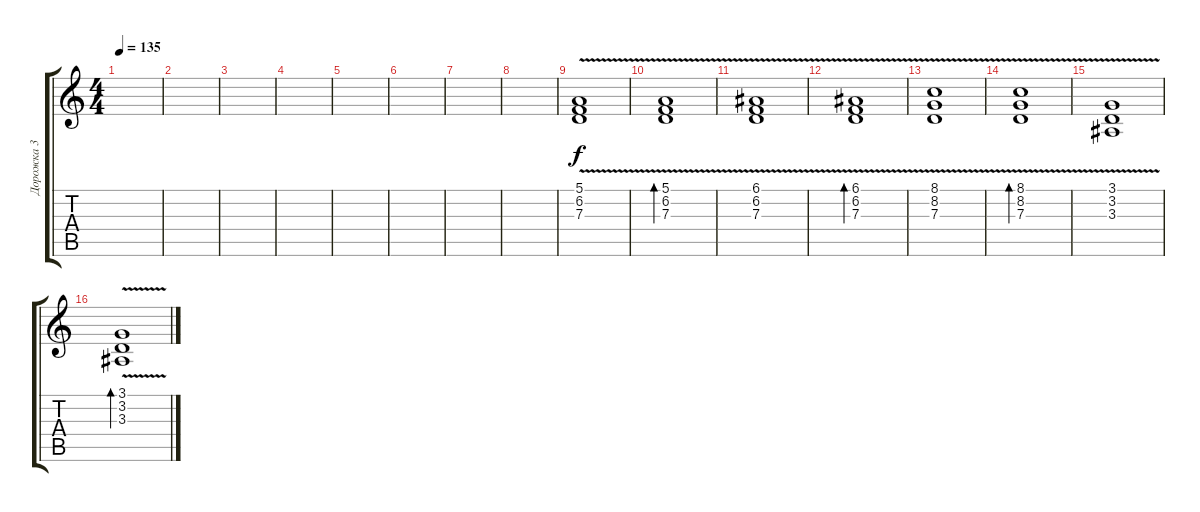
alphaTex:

\track ("Дорожка 3" "Дорожка 3") {instrument pad8sweep}
\staff {score tabs}
\tuning (E4 B3 G3 D3 A2 E2) {hide}
\ts (4 4)
\tempo 135
\clef g2
\ks c
|
|
|
|
|
|
|
|
(5.1{v} 6.2{v} 7.3{v}).1 |
(5.1{v} 6.2{v} 7.3{v}).1{bd 240} |
(6.1{v} 6.2{v} 7.3{v}).1 |
(6.1{v} 6.2{v} 7.3{v}).1{bd 240} |
(8.1{v} 8.2{v} 7.3{v}).1 |
(8.1{v} 8.2{v} 7.3{v}).1{bd 240} |
(3.1{v} 3.2{v} 3.3{v}).1 |
(3.1{v} 3.2{v} 3.3{v}).1{bd 240}
